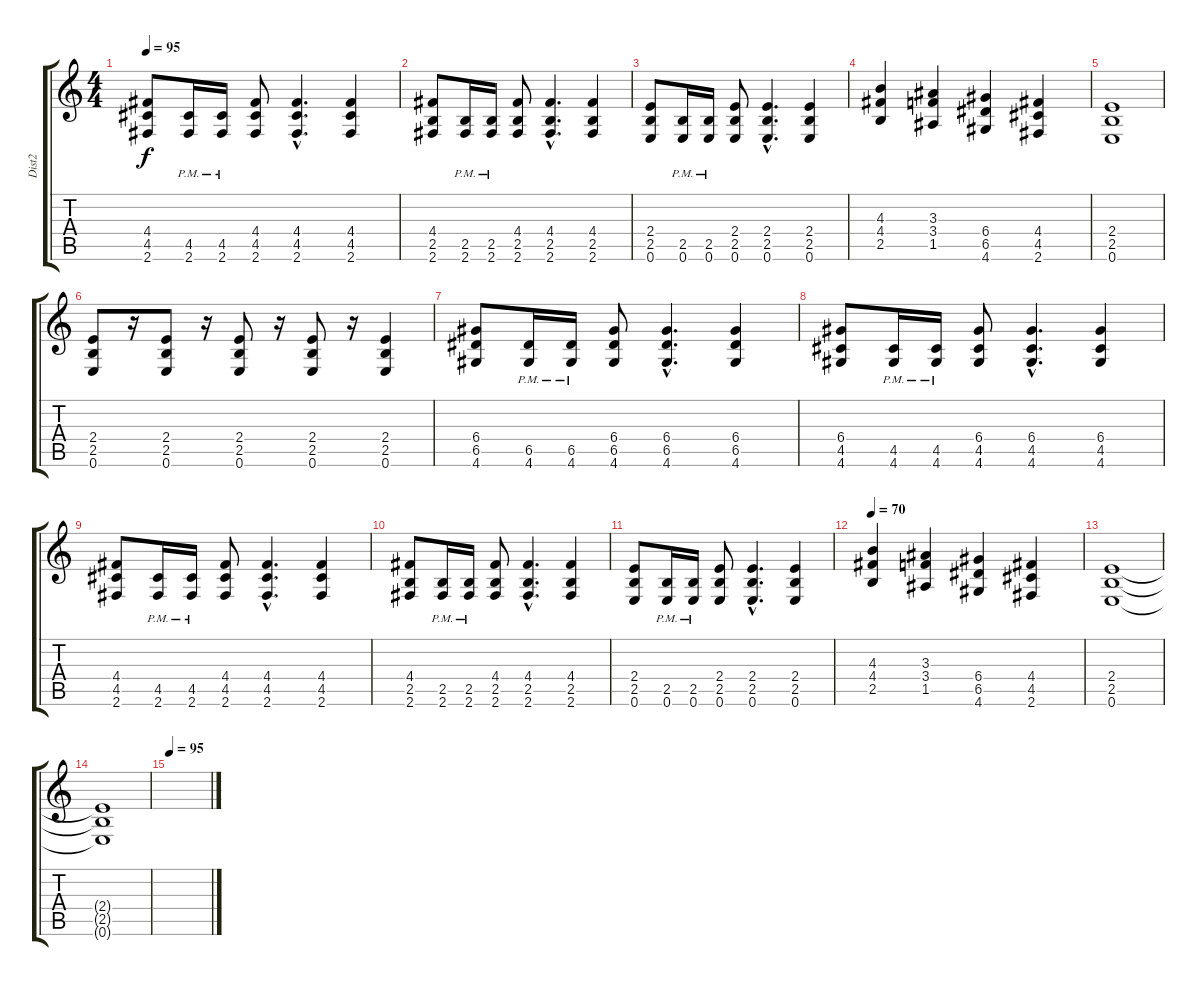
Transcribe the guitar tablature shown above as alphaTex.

\track ("Dist2" "Dist2") {instrument distortionguitar}
\staff {score tabs}
\tuning (E4 B3 G3 D3 A2 E2) {hide}
\ts (4 4)
\tempo 95
\clef g2
\ks c
(4.4 4.5 2.6).8{dy f} (4.5{pm} 2.6{pm}).16 (4.5{pm} 2.6{pm}).16 (4.4 4.5 2.6).8 (4.4{hac} 4.5{hac} 2.6{hac}).4{d} (4.4 4.5 2.6).4 |
(4.4 2.5 2.6).8 (2.5{pm} 2.6{pm}).16 (2.5{pm} 2.6{pm}).16 (4.4 2.5 2.6).8 (4.4{hac} 2.5{hac} 2.6{hac}).4{d} (4.4 2.5 2.6).4 |
(2.4 2.5 0.6).8 (2.5{pm} 0.6{pm}).16 (2.5{pm} 0.6{pm}).16 (2.4 2.5 0.6).8 (2.4{hac} 2.5{hac} 0.6{hac}).4{d} (2.4 2.5 0.6).4 |
(4.3 4.4 2.5).4 (3.3 3.4 1.5).4 (6.4 6.5 4.6).4 (4.4 4.5 2.6).4 |
(2.4 2.5 0.6).1 |
(2.4 2.5 0.6).8 r.16 (2.4 2.5 0.6).8 r.16 (2.4 2.5 0.6).8 r.16 (2.4 2.5 0.6).8 r.16 (2.4 2.5 0.6).4 |
(6.4 6.5 4.6).8 (6.5{pm} 4.6{pm}).16 (6.5{pm} 4.6{pm}).16 (6.4 6.5 4.6).8 (6.4{hac} 6.5{hac} 4.6{hac}).4{d} (6.4 6.5 4.6).4 |
(6.4 4.5 4.6).8 (4.5{pm} 4.6{pm}).16 (4.5{pm} 4.6{pm}).16 (6.4 4.5 4.6).8 (6.4{hac} 4.5{hac} 4.6{hac}).4{d} (6.4 4.5 4.6).4 |
(4.4 4.5 2.6).8 (4.5{pm} 2.6{pm}).16 (4.5{pm} 2.6{pm}).16 (4.4 4.5 2.6).8 (4.4{hac} 4.5{hac} 2.6{hac}).4{d} (4.4 4.5 2.6).4 |
(4.4 2.5 2.6).8 (2.5{pm} 2.6{pm}).16 (2.5{pm} 2.6{pm}).16 (4.4 2.5 2.6).8 (4.4{hac} 2.5{hac} 2.6{hac}).4{d} (4.4 2.5 2.6).4 |
(2.4 2.5 0.6).8 (2.5{pm} 0.6{pm}).16 (2.5{pm} 0.6{pm}).16 (2.4 2.5 0.6).8 (2.4{hac} 2.5{hac} 0.6{hac}).4{d} (2.4 2.5 0.6).4 |
\tempo 70
(4.3 4.4 2.5).4 (3.3 3.4 1.5).4 (6.4 6.5 4.6).4 (4.4 4.5 2.6).4 |
(2.4 2.5 0.6).1 |
(2.4{t} 2.5{t} 0.6{t}).1 |
\tempo 95
